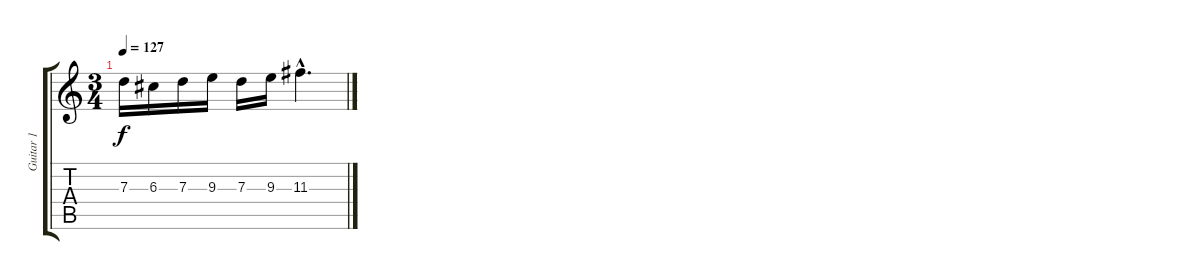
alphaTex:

\track ("Guitar 1" "Guitar 1") {instrument distortionguitar}
\staff {score tabs}
\tuning (E4 B3 G3 D3 A2 E2) {hide}
\ts (3 4)
\tempo 127
\clef g2
\ks c
7.3.16{dy f} 6.3.16 7.3.16 9.3.16 7.3.16 9.3.16 11.3{hac}.4{d}
